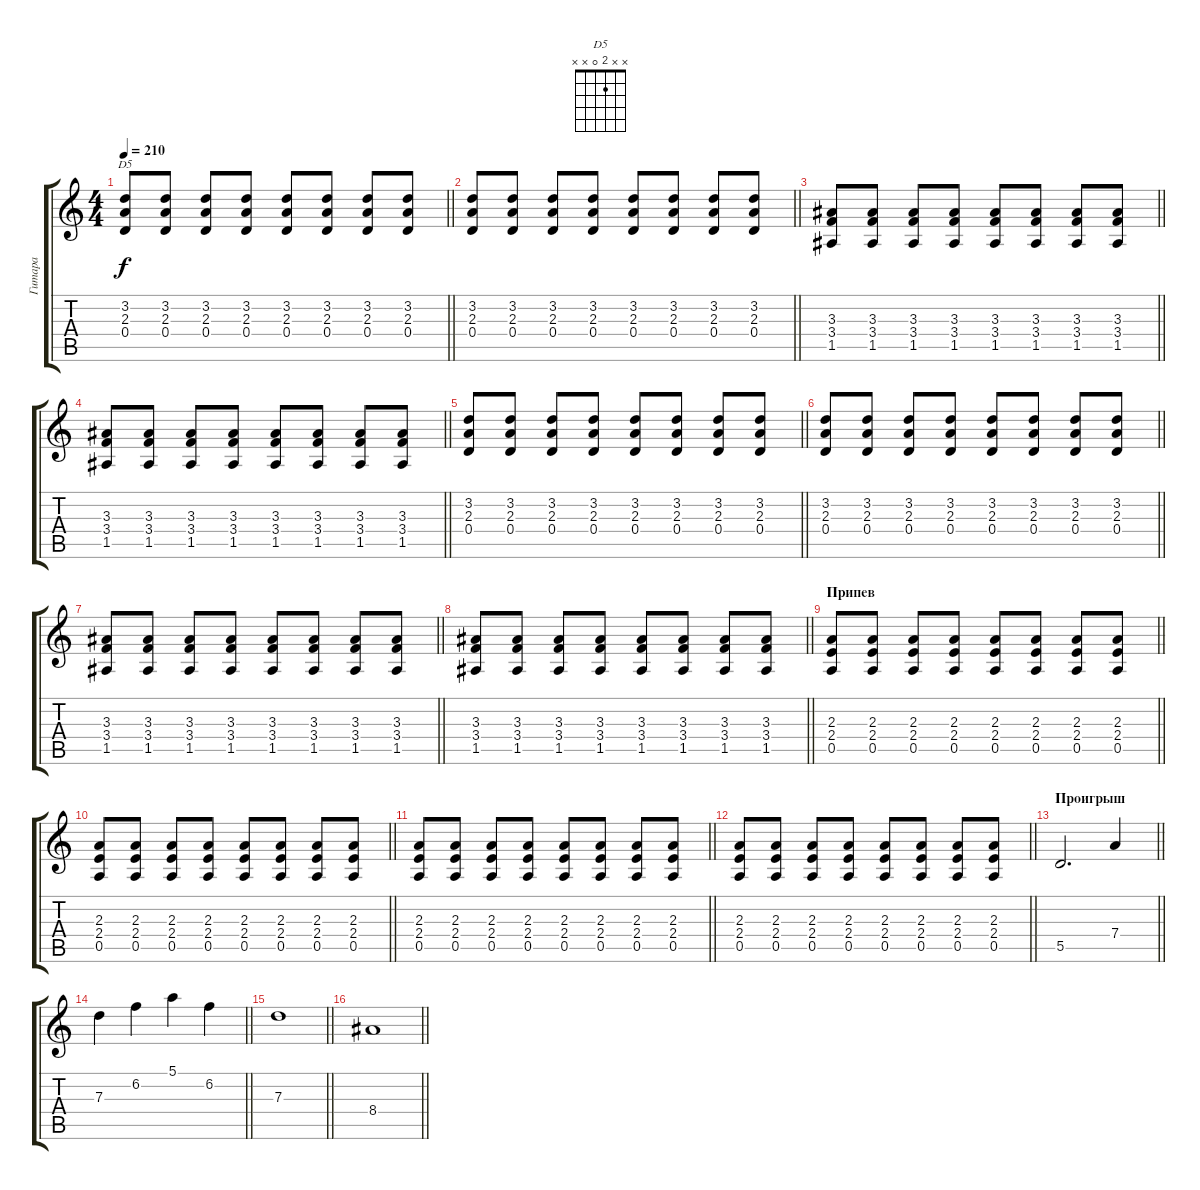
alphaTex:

\track ("Гитара" "Гитара") {instrument distortionguitar}
\staff {score tabs}
\tuning (E4 B3 G3 D3 A2 E2) {hide}
\chord ("D5" x x 2 0 x x)
\ts (4 4)
\tempo 210
\clef g2
\barLineRight lightlight
\ks c
(3.2 2.3 0.4).8{ch "D5" dy f} (3.2 2.3 0.4).8 (3.2 2.3 0.4).8 (3.2 2.3 0.4).8 (3.2 2.3 0.4).8 (3.2 2.3 0.4).8 (3.2 2.3 0.4).8 (3.2 2.3 0.4).8 |
\barLineRight lightlight
(3.2 2.3 0.4).8 (3.2 2.3 0.4).8 (3.2 2.3 0.4).8 (3.2 2.3 0.4).8 (3.2 2.3 0.4).8 (3.2 2.3 0.4).8 (3.2 2.3 0.4).8 (3.2 2.3 0.4).8 |
\barLineRight lightlight
(3.3 3.4 1.5).8 (3.3 3.4 1.5).8 (3.3 3.4 1.5).8 (3.3 3.4 1.5).8 (3.3 3.4 1.5).8 (3.3 3.4 1.5).8 (3.3 3.4 1.5).8 (3.3 3.4 1.5).8 |
\barLineRight lightlight
(3.3 3.4 1.5).8 (3.3 3.4 1.5).8 (3.3 3.4 1.5).8 (3.3 3.4 1.5).8 (3.3 3.4 1.5).8 (3.3 3.4 1.5).8 (3.3 3.4 1.5).8 (3.3 3.4 1.5).8 |
\barLineRight lightlight
(3.2 2.3 0.4).8 (3.2 2.3 0.4).8 (3.2 2.3 0.4).8 (3.2 2.3 0.4).8 (3.2 2.3 0.4).8 (3.2 2.3 0.4).8 (3.2 2.3 0.4).8 (3.2 2.3 0.4).8 |
\barLineRight lightlight
(3.2 2.3 0.4).8 (3.2 2.3 0.4).8 (3.2 2.3 0.4).8 (3.2 2.3 0.4).8 (3.2 2.3 0.4).8 (3.2 2.3 0.4).8 (3.2 2.3 0.4).8 (3.2 2.3 0.4).8 |
\barLineRight lightlight
(3.3 3.4 1.5).8 (3.3 3.4 1.5).8 (3.3 3.4 1.5).8 (3.3 3.4 1.5).8 (3.3 3.4 1.5).8 (3.3 3.4 1.5).8 (3.3 3.4 1.5).8 (3.3 3.4 1.5).8 |
\barLineRight lightlight
(3.3 3.4 1.5).8 (3.3 3.4 1.5).8 (3.3 3.4 1.5).8 (3.3 3.4 1.5).8 (3.3 3.4 1.5).8 (3.3 3.4 1.5).8 (3.3 3.4 1.5).8 (3.3 3.4 1.5).8 |
\section ("" "Припев")
\barLineRight lightlight
(2.3 2.4 0.5).8 (2.3 2.4 0.5).8 (2.3 2.4 0.5).8 (2.3 2.4 0.5).8 (2.3 2.4 0.5).8 (2.3 2.4 0.5).8 (2.3 2.4 0.5).8 (2.3 2.4 0.5).8 |
\barLineRight lightlight
(2.3 2.4 0.5).8 (2.3 2.4 0.5).8 (2.3 2.4 0.5).8 (2.3 2.4 0.5).8 (2.3 2.4 0.5).8 (2.3 2.4 0.5).8 (2.3 2.4 0.5).8 (2.3 2.4 0.5).8 |
\barLineRight lightlight
(2.3 2.4 0.5).8 (2.3 2.4 0.5).8 (2.3 2.4 0.5).8 (2.3 2.4 0.5).8 (2.3 2.4 0.5).8 (2.3 2.4 0.5).8 (2.3 2.4 0.5).8 (2.3 2.4 0.5).8 |
\barLineRight lightlight
(2.3 2.4 0.5).8 (2.3 2.4 0.5).8 (2.3 2.4 0.5).8 (2.3 2.4 0.5).8 (2.3 2.4 0.5).8 (2.3 2.4 0.5).8 (2.3 2.4 0.5).8 (2.3 2.4 0.5).8 |
\section ("" "Проигрыш")
\barLineRight lightlight
5.5.2{d} 7.4.4 |
\barLineRight lightlight
7.3.4 6.2.4 5.1.4 6.2.4 |
\barLineRight lightlight
7.3.1 |
\barLineRight lightlight
8.4.1
